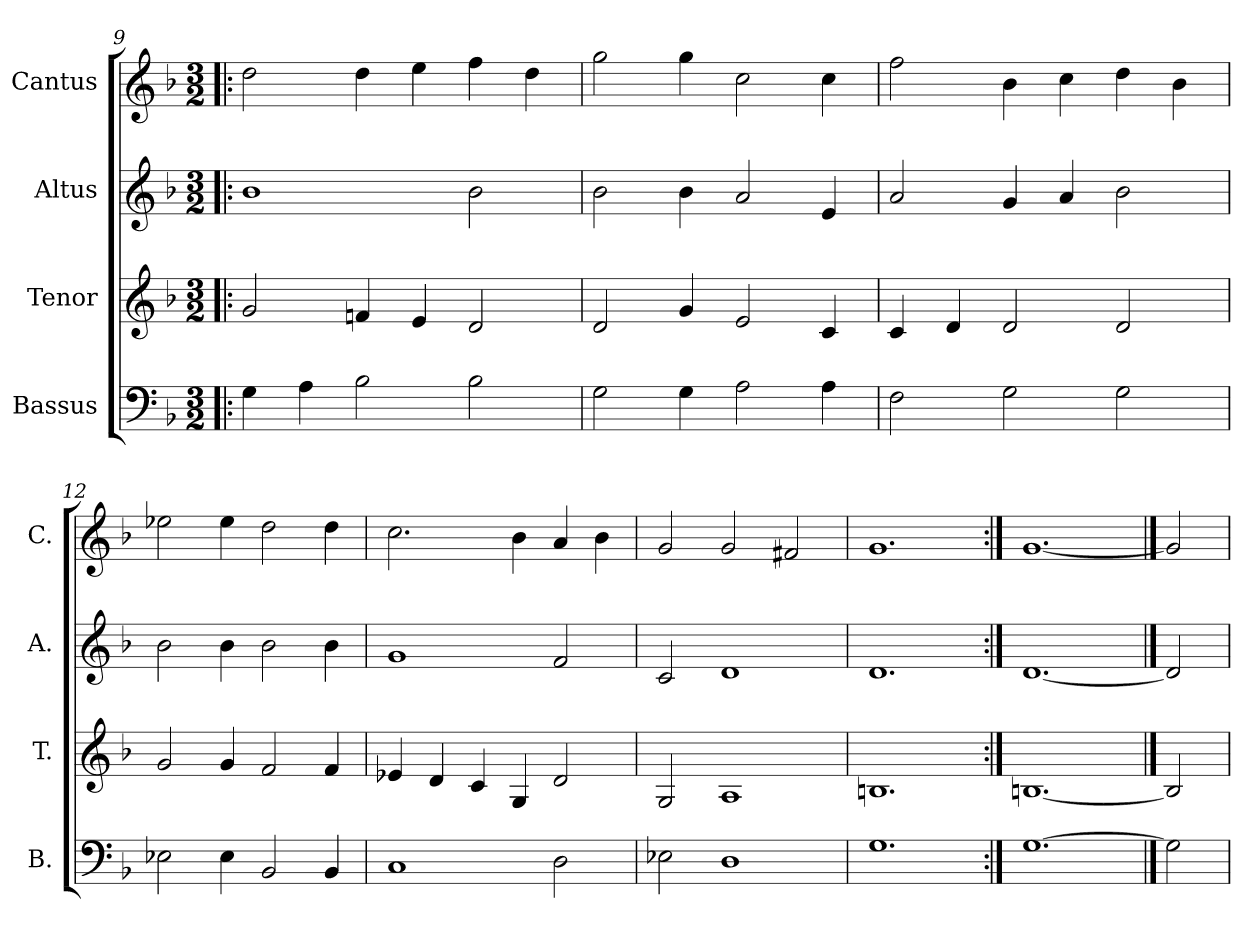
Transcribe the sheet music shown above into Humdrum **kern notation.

**kern	**kern	**kern	**kern
*part4	*part3	*part2	*part1
*staff4	*staff3	*staff2	*staff1
*I"Bassus	*I"Tenor	*I"Altus	*I"Cantus
*I'B.	*I'T.	*I'A.	*I'C.
*clefF4	*clefG2	*clefG2	*clefG2
*k[b-]	*k[b-]	*k[b-]	*k[b-]
*F:	*F:	*F:	*F:
*M3/2	*M3/2	*M3/2	*M3/2
=9!|:	=9!|:	=9!|:	=9!|:
4G\	2g/	1b-	2dd\
4A\	.	.	.
2B-\	4fn/	.	4dd\
.	4e/	.	4ee\
2B-\	2d/	2b-\	4ff\
.	.	.	4dd\
=10	=10	=10	=10
2G\	2d/	2b-\	2gg\
4G\	4g/	4b-\	4gg\
2A\	2e/	2a/	2cc\
4A\	4c/	4e/	4cc\
=11	=11	=11	=11
2F\	4c/	2a/	2ff\
.	4d/	.	.
2G\	2d/	4g/	4b-\
.	.	4a/	4cc\
2G\	2d/	2b-\	4dd\
.	.	.	4b-\
=12	=12	=12	=12
2E-X\	2g/	2b-\	2ee-X\
4E-\	4g/	4b-\	4ee-\
2BB-/	2f/	2b-\	2dd\
4BB-/	4f/	4b-\	4dd\
=13	=13	=13	=13
1C	4e-X/	1g	2.cc\
.	4d/	.	.
.	4c/	.	.
.	4G/	.	4b-\
2D\	2d/	2f/	4a/
.	.	.	4b-\
=14	=14	=14	=14
2E-X\	2G/	2c/	2g/
1D	1A	1d	2g/
.	.	.	2f#X/
=15	=15	=15	=15
1.G	1.Bn	1.d	1.g
=16:|!	=16:|!	=16:|!	=16:|!
[1.G	[1.Bn	[1.d	[1.g
==17	==17	==17	==17
2G]	2B]	2d]	2g]
=	=	=	=
*-	*-	*-	*-
